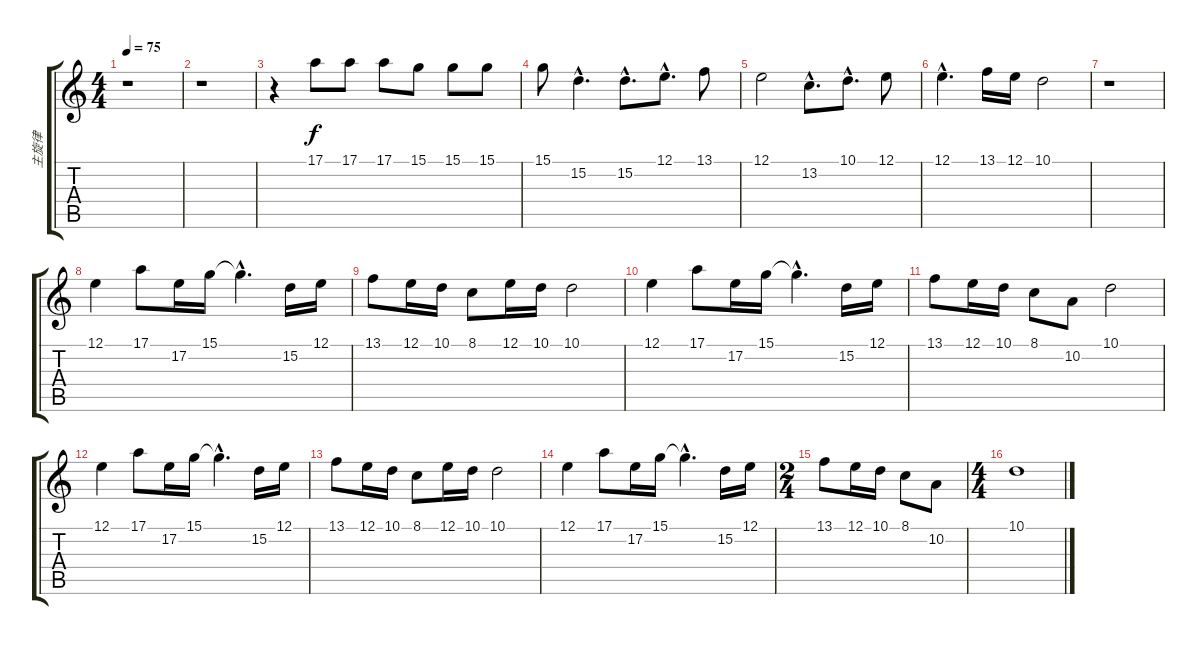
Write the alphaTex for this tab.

\track ("主旋律" "主旋律") {instrument lead3calliope}
\staff {score tabs}
\tuning (E4 B3 G3 D3 A2 E2) {hide}
\ts (4 4)
\tempo 75
\clef g2
\ks c
r.1{dy f} |
r.1 |
r.4 17.1.8 17.1.8 17.1.8 15.1.8 15.1.8 15.1.8 |
15.1.8 15.2{hac}.4{d} 15.2{hac}.8{d} 12.1{hac}.8{d} 13.1.8 |
12.1.2 13.2{hac}.8{d} 10.1{hac}.8{d} 12.1.8 |
12.1{hac}.4{d} 13.1.16 12.1.16 10.1.2 |
r.1 |
12.1.4 17.1.8 17.2.16 15.1.16 15.1{hac t}.4{d} 15.2.16 12.1.16 |
13.1.8 12.1.16 10.1.16 8.1.8 12.1.16 10.1.16 10.1.2 |
12.1.4 17.1.8 17.2.16 15.1.16 15.1{hac t}.4{d} 15.2.16 12.1.16 |
13.1.8 12.1.16 10.1.16 8.1.8 10.2.8 10.1.2 |
12.1.4 17.1.8 17.2.16 15.1.16 15.1{hac t}.4{d} 15.2.16 12.1.16 |
13.1.8 12.1.16 10.1.16 8.1.8 12.1.16 10.1.16 10.1.2 |
12.1.4 17.1.8 17.2.16 15.1.16 15.1{hac t}.4{d} 15.2.16 12.1.16 |
\ts (2 4)
13.1.8 12.1.16 10.1.16 8.1.8 10.2.8 |
\ts (4 4)
10.1.1
